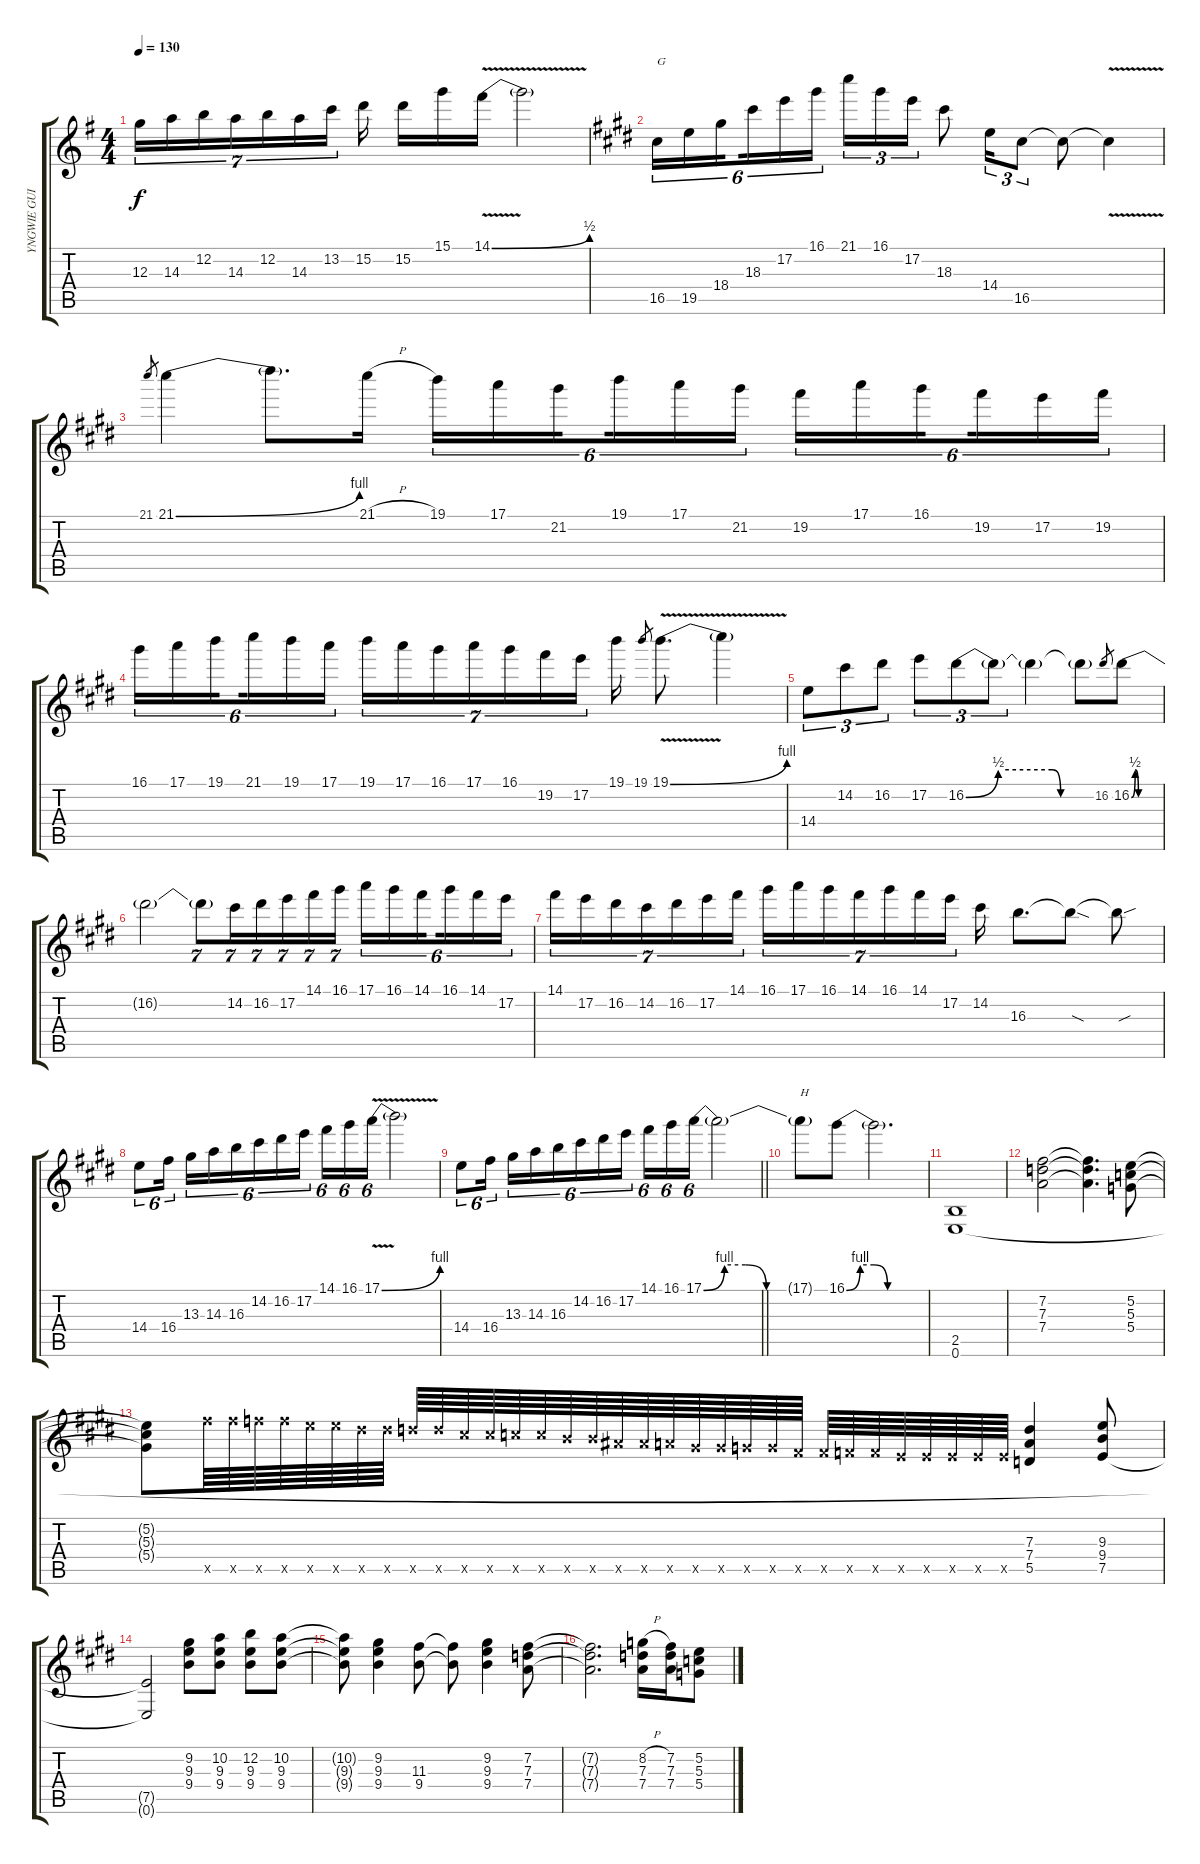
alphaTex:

\track ("YNGWIE GUITAR 2" "YNGWIE GUI") {instrument overdrivenguitar}
\staff {score tabs}
\tuning (E4 B3 G3 D3 A2 E2) {hide}
\ts (4 4)
\tempo 130
\clef g2
\ks eminor
12.3.16{tu (7 4) dy f} 14.3.16{tu (7 4)} 12.2.16{tu (7 4)} 14.3.16{tu (7 4)} 12.2.16{tu (7 4)} 14.3.16{tu (7 4)} 13.2.16{tu (7 4)} 15.2.16 15.2.16 15.1.16 14.1{be (bend 0 0 60 2) v}.16 14.1{t}.2 |
\ks e
16.5.16{tu (6 4) txt "G"} 19.5.16{tu (6 4)} 18.4.16{tu (6 4) beam splitsecondary} 18.3.16{tu (6 4)} 17.2.16{tu (6 4)} 16.1.16{tu (6 4)} 21.1.16{tu (3 2)} 16.1.16{tu (3 2)} 17.2.16{tu (3 2)} 18.3.8 14.4.16{tu (3 2)} 16.5.8{tu (3 2)} 16.5{t}.8 16.5{v t}.4 |
21.1.8{gr} 21.1{be (bend 0 0 60 4)}.4 21.1{t}.8{d} 21.1{h}.16 19.1.16{tu (6 4)} 17.1.16{tu (6 4)} 21.2.16{tu (6 4) beam splitsecondary} 19.1.16{tu (6 4)} 17.1.16{tu (6 4)} 21.2.16{tu (6 4)} 19.2.16{tu (6 4)} 17.1.16{tu (6 4)} 16.1.16{tu (6 4) beam splitsecondary} 19.2.16{tu (6 4)} 17.2.16{tu (6 4)} 19.2.16{tu (6 4)} |
16.1.16{tu (6 4)} 17.1.16{tu (6 4)} 19.1.16{tu (6 4) beam splitsecondary} 21.1.16{tu (6 4)} 19.1.16{tu (6 4)} 17.1.16{tu (6 4)} 19.1.16{tu (7 4)} 17.1.16{tu (7 4)} 16.1.16{tu (7 4)} 17.1.16{tu (7 4)} 16.1.16{tu (7 4)} 19.2.16{tu (7 4)} 17.2.16{tu (7 4)} 19.1.16 19.1.8{gr} 19.1{be (bend 0 0 60 4) v}.8{d} 19.1{t}.4 |
14.4.8{tu (3 2)} 14.2.8{tu (3 2)} 16.2.8{tu (3 2)} 17.2.8{tu (3 2)} 16.2{be (custom 0 0 15 2 40 2 44 0 60 0)}.8{tu (3 2)} 16.2{t}.8{tu (3 2)} 16.2{t}.4 16.2{t}.8 16.2.8{gr} 16.2{be (custom 0 0 8 2 15 0 29 0 60 0)}.8 |
16.2{t}.2 16.2{t}.8{tu (7 4)} 14.2.16{tu (7 4)} 16.2.16{tu (7 4)} 17.2.16{tu (7 4)} 14.1.16{tu (7 4)} 16.1.16{tu (7 4)} 17.1.16{tu (6 4)} 16.1.16{tu (6 4)} 14.1.16{tu (6 4) beam splitsecondary} 16.1.16{tu (6 4)} 14.1.16{tu (6 4)} 17.2.16{tu (6 4)} |
14.1.16{tu (7 4)} 17.2.16{tu (7 4)} 16.2.16{tu (7 4)} 14.2.16{tu (7 4)} 16.2.16{tu (7 4)} 17.2.16{tu (7 4)} 14.1.16{tu (7 4)} 16.1.16{tu (7 4)} 17.1.16{tu (7 4)} 16.1.16{tu (7 4)} 14.1.16{tu (7 4)} 16.1.16{tu (7 4)} 14.1.16{tu (7 4)} 17.2.16{tu (7 4)} 14.2.16 16.3.8{d} 16.3{sod t}.8 16.3{sou t}.8 |
14.4.8{tu (6 4)} 16.4.16{tu (6 4) beam splitsecondary} 13.3.16{tu (6 4)} 14.3.16{tu (6 4)} 16.3.16{tu (6 4)} 14.2.16{tu (6 4)} 16.2.16{tu (6 4)} 17.2.16{tu (6 4) beam splitsecondary} 14.1.16{tu (6 4)} 16.1.16{tu (6 4)} 17.1{be (bend 0 0 60 4) v}.16{tu (6 4)} 17.1{t}.2 |
\barLineRight lightlight
14.4.8{tu (6 4)} 16.4.16{tu (6 4) beam splitsecondary} 13.3.16{tu (6 4)} 14.3.16{tu (6 4)} 16.3.16{tu (6 4)} 14.2.16{tu (6 4)} 16.2.16{tu (6 4)} 17.2.16{tu (6 4) beam splitsecondary} 14.1.16{tu (6 4)} 16.1.16{tu (6 4)} 17.1{be (custom 0 0 10 4 20 4 30 0 60 0)}.16{tu (6 4)} 17.1{t}.2 |
17.1{t}.8{txt "H"} 16.1{be (custom 0 0 10 4 20 4 30 0 60 0)}.8 16.1{t}.2{d} |
(2.5 0.6).1 |
(7.2 7.3 7.4).2 (7.2{t} 7.3{t} 7.4{t}).4{d} (5.2 5.3 5.4).8 |
(5.2{t} 5.3{t} 5.4{t}).8 21.5{x}.64 21.5{x}.64 20.5{x}.64 20.5{x}.64 19.5{x}.64 19.5{x}.64 18.5{x}.64 18.5{x}.64 17.5{x}.64 17.5{x}.64 16.5{x}.64 16.5{x}.64 15.5{x}.64 15.5{x}.64 14.5{x}.64 14.5{x}.64 13.5{x}.64 13.5{x}.64 12.5{x}.64 11.5{x}.64 11.5{x}.64 10.5{x}.64 10.5{x}.64 9.5{x}.64 9.5{x}.64 8.5{x}.64 8.5{x}.64 7.5{x}.64 7.5{x}.64 7.5{x}.64 7.5{x}.64 7.5{x}.64 (7.3 7.4 5.5).4 (9.3 9.4 7.5).8 |
(7.5{t} 0.6{t}).2 (9.2 9.3 9.4).8 (10.2 9.3 9.4).8 (12.2 9.3 9.4).8 (10.2 9.3 9.4).8 |
(10.2{t} 9.3{t} 9.4{t}).8 (9.2 9.3 9.4).4 (11.3 9.4).8 (11.3{t} 9.4{t}).8 (9.2 9.3 9.4).4 (7.2 7.3 7.4).8 |
(7.2{t} 7.3{t} 7.4{t}).2{d} (8.2{h} 7.3 7.4).16 (7.2 7.3 7.4).16 (5.2 5.3 5.4).8
